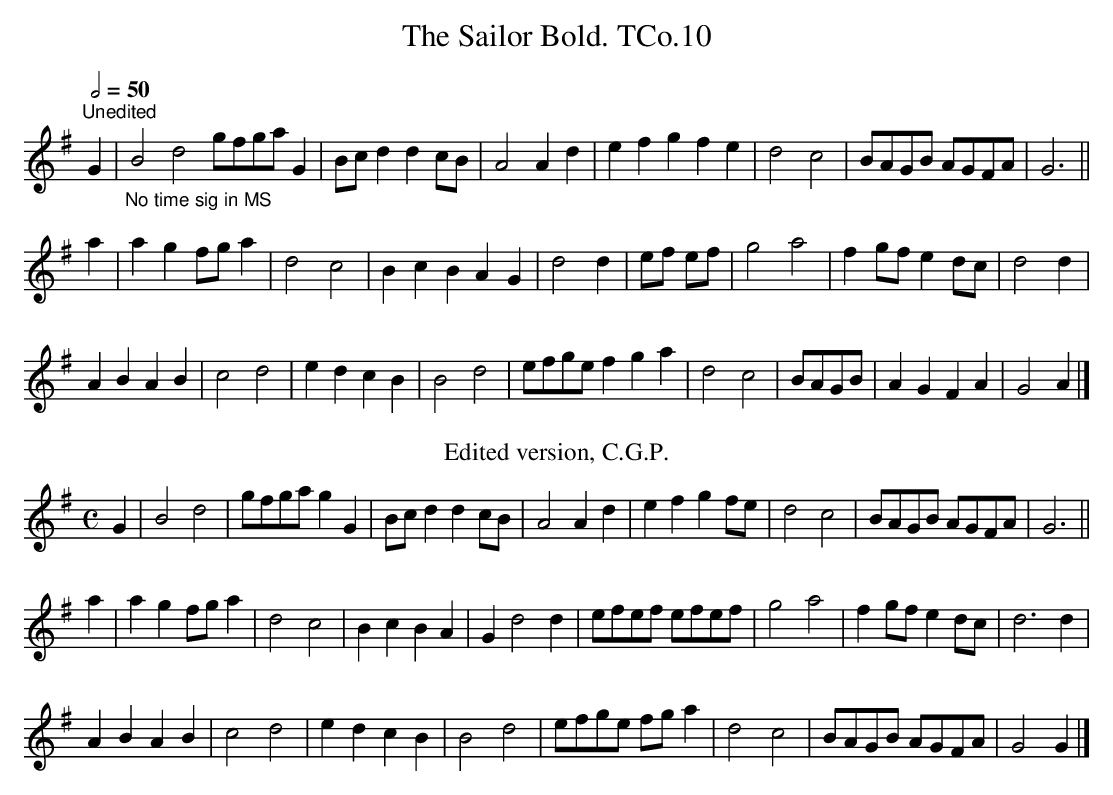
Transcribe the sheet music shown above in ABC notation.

X:1
T:Sailor Bold. TCo.10, The
M:None
L:1/8
Q:1/2=50
K:G
"^Unedited"G2|"_No time sig in MS"B4 d4 gfga G2|Bc d2 d2 cB|A4 A2 d2|e2 f2 g2 f2 e2|d4 c4|BAGB AGFA|G6||
a2|a2 g2 fg a2|d4 c4|B2 c2 B2 A2 G2|d4 d2|ef ef|g4 a4|f2 gf e2 dc|d4 d2|
A2 B2 A2 B2|c4 d4|e2 d2 c2 B2|B4 d4|efge f2 g2 a2|d4 c4|BAGB|A2 G2 F2 A2|G4 A2|]
T:Edited version, C.G.P.
M:C
G2|B4 d4 |gfga g2 G2|Bc d2 d2 cB|A4 A2 d2|e2 f2 g2 fe|d4 c4|BAGB AGFA|G6||
a2|a2 g2 fg a2|d4 c4|B2 c2 B2 A2| G2 d4 d2|efef efef|g4 a4|f2 gf e2 dc|d6 d2|
A2 B2 A2 B2|c4 d4|e2 d2 c2 B2|B4 d4|efge fg a2|d4 c4|BAGB AGFA|G4 G2|]
